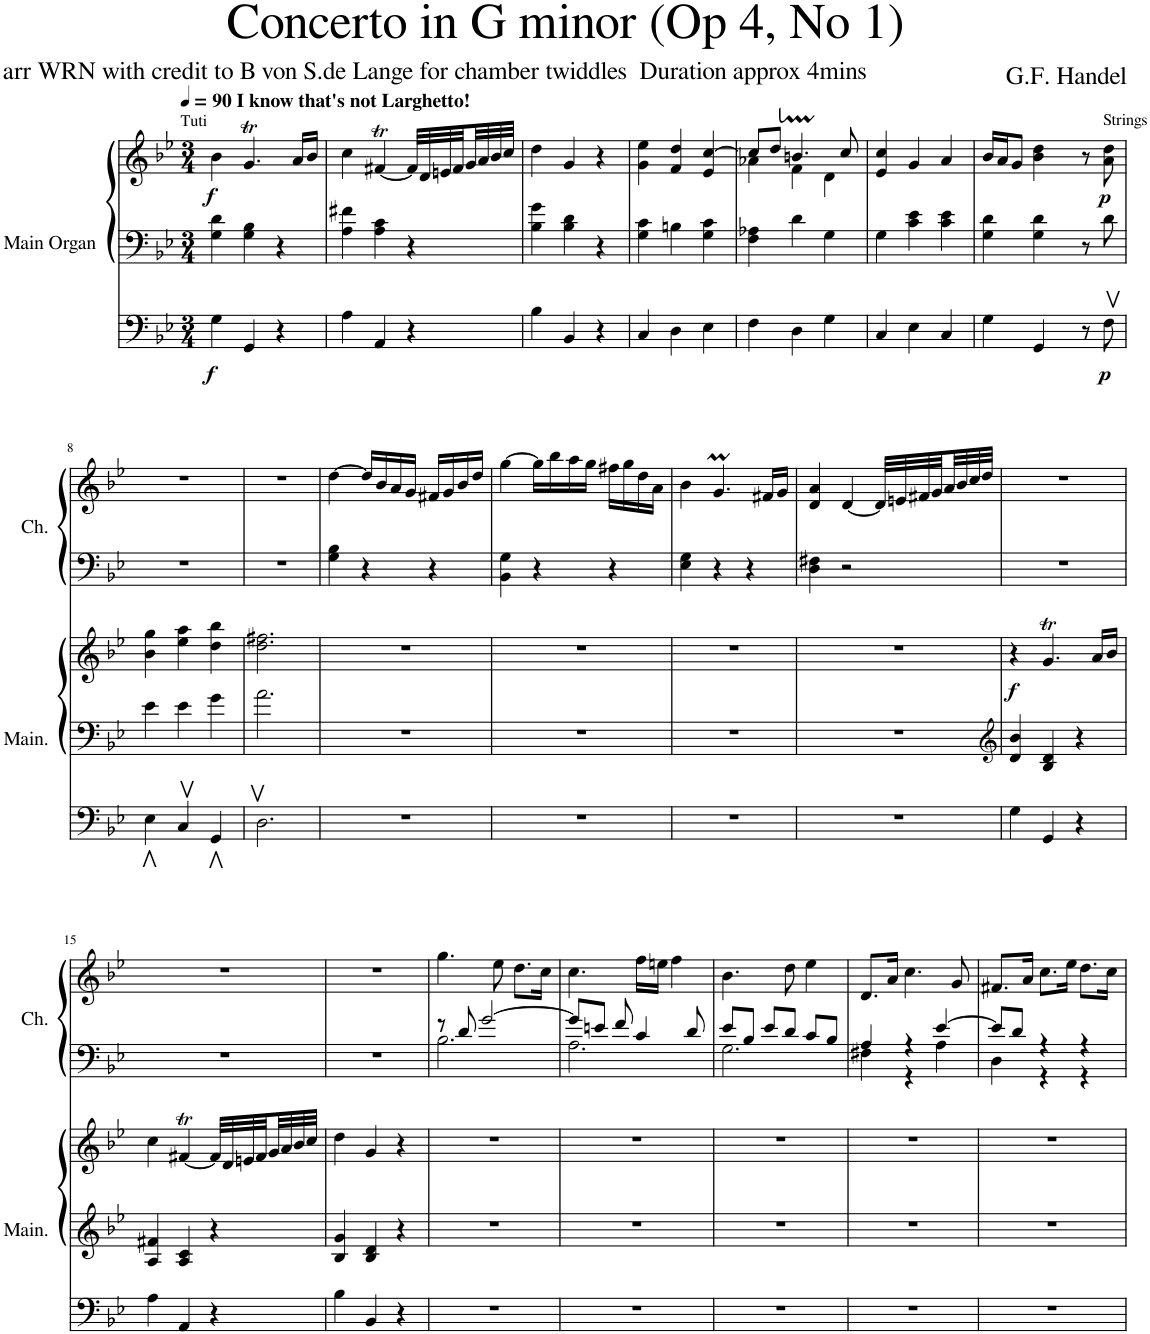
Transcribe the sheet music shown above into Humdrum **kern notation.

**kern	**kern	**kern	**dynam	**kern	**kern
*part2	*part2	*part2	*part2	*part1	*part1
*staff5	*staff4	*staff3	*staff3/4/5	*staff2	*staff1
*I"Main Organ	*	*	*	*I"Choir Organ	*
*I'Main.	*	*	*	*I'Ch.	*
*clefF4	*clefF4	*clefG2	*	*clefF4	*clefG2
*k[b-e-]	*k[b-e-]	*k[b-e-]	*	*k[b-e-]	*k[b-e-]
*M3/4	*M3/4	*M3/4	*	*M3/4	*M3/4
*MM90	*MM90	*MM90	*	*MM90	*MM90
=1	=1	=1	=1	=1	=1
!	!	!	!	!	!LO:TX:a:B:t=I know that's not Larghetto!
!	!	!LO:TX:a:t=Tuti	!	!	!
!	!	!	!LO:DY:b=3	!	!
!	!	!	!LO:DY:n=1:b	!	!
4G\	4G\ 4d\	4b-\	f f	2.r	2.r
4GG/	4G\ 4B-\	4.gT/	.	.	.
4r	4r	.	.	.	.
.	.	16a/LL	.	.	.
.	.	16b-/JJ	.	.	.
=2	=2	=2	=2	=2	=2
4A\	4A\ 4f#X\	4cc\	.	2.r	2.r
4AA/	4A\ 4c\	[4f#Xt/	.	.	.
4r	4r	32f#/LLL]	.	.	.
.	.	32d/	.	.	.
.	.	32en/	.	.	.
.	.	32f#/	.	.	.
.	.	32g/	.	.	.
.	.	32a/	.	.	.
.	.	32b-/	.	.	.
.	.	32cc/JJJ	.	.	.
=3	=3	=3	=3	=3	=3
4B-\	4B-\ 4g\	4dd\	.	2.r	2.r
4BB-/	4B-\ 4d\	4g/	.	.	.
4r	4r	4r	.	.	.
=4	=4	=4	=4	=4	=4
4C/	4G\ 4c\	4g\ 4ee-\	.	2.r	2.r
4D\	4Bn\	4f/ 4dd/	.	.	.
4E-\	4G\ 4c\	4e-/ [4cc/	.	.	.
=5	=5	=5	=5	=5	=5
*	*	*^	*	*	*
4F\	4F\ 4A-X\	8cc/L]	4a-X\	.	2.r	2.r
.	.	8dd/J	.	.	.	.
4D\	4d\	4.bnm/	4f\	.	.	.
4G\	4G\	.	4d\	.	.	.
.	.	8cc/	.	.	.	.
*	*	*v	*v	*	*	*
=6	=6	=6	=6	=6	=6
4C/	4G\	4e-/ 4cc/	.	2.r	2.r
4E-\	4c\ 4e-\	4g/	.	.	.
4C/	4c\ 4e-\	4a/	.	.	.
=7	=7	=7	=7	=7	=7
4G\	4G\ 4d\	16b-/LL	.	2.r	2.r
.	.	16a/J	.	.	.
.	.	8g/J	.	.	.
4GG/	4G\ 4d\	4b-\ 4dd\	.	.	.
8r	8r	8r	.	.	.
!	!	!LO:TX:a:t=Strings	!	!	!
!	!	!	!LO:DY:b=3	!	!
!	!	!	!LO:DY:n=1:b	!	!
8F\	8d\	8a\ 8dd\	p p	.	.
!!LO:LB:g=z
=8	=8	=8	=8	=8	=8
4E-\	4e-\	4b-\ 4gg\	.	2.r	2.r
4C/	4e-\	4ee-\ 4aa\	.	.	.
4GG/	4g\	4dd\ 4bb-\	.	.	.
=9	=9	=9	=9	=9	=9
2.D\	2.a\	2.dd\ 2.ff#X\	.	2.r	2.r
=10	=10	=10	=10	=10	=10
2.r	2.r	2.r	.	4G\ 4B-\	[4dd\
.	.	.	.	4r	16dd/LL]
.	.	.	.	.	16b-/
.	.	.	.	.	16a/
.	.	.	.	.	16g/JJ
.	.	.	.	4r	16f#X/LL
.	.	.	.	.	16g/
.	.	.	.	.	16b-/
.	.	.	.	.	16dd/JJ
=11	=11	=11	=11	=11	=11
2.r	2.r	2.r	.	4BB-\ 4G\	[4gg\
.	.	.	.	4r	16gg\LL]
.	.	.	.	.	16bb-\
.	.	.	.	.	16aa\
.	.	.	.	.	16gg\JJ
.	.	.	.	4r	16ff#X\LL
.	.	.	.	.	16gg\
.	.	.	.	.	16dd\
.	.	.	.	.	16a\JJ
=12	=12	=12	=12	=12	=12
2.r	2.r	2.r	.	4E-\ 4G\	4b-\
.	.	.	.	4r	4.gM/
.	.	.	.	4r	.
.	.	.	.	.	16f#X/LL
.	.	.	.	.	16g/JJ
=13	=13	=13	=13	=13	=13
2.r	2.r	2.r	.	4D\ 4F#X\	4d/ 4a/
.	.	.	.	2r	[4d/
.	.	.	.	.	32d/LLL]
.	.	.	.	.	32en/
.	.	.	.	.	32f#X/
.	.	.	.	.	32g/
.	.	.	.	.	32a/
.	.	.	.	.	32b-/
.	.	.	.	.	32cc/
.	.	.	.	.	32dd/JJJ
=14	=14	=14	=14	=14	=14
*	*clefG2	*	*	*	*
!	!	!	!LO:DY:b	!	!
4G\	4d/ 4b-/	4r	f	2.r	2.r
4GG/	4B-/ 4d/	4.gT/	.	.	.
4r	4r	.	.	.	.
.	.	16a/LL	.	.	.
.	.	16b-/JJ	.	.	.
!!LO:LB:g=z
=15	=15	=15	=15	=15	=15
4A\	4A/ 4f#X/	4cc\	.	2.r	2.r
4AA/	4A/ 4c/	[4f#Xt/	.	.	.
4r	4r	32f#/LLL]	.	.	.
.	.	32d/	.	.	.
.	.	32en/	.	.	.
.	.	32f#/	.	.	.
.	.	32g/	.	.	.
.	.	32a/	.	.	.
.	.	32b-/	.	.	.
.	.	32cc/JJJ	.	.	.
=16	=16	=16	=16	=16	=16
4B-\	4B-/ 4g/	4dd\	.	2.r	2.r
4BB-/	4B-/ 4d/	4g/	.	.	.
4r	4r	4r	.	.	.
=17	=17	=17	=17	=17	=17
*	*	*	*	*^	*
2.r	2.r	2.r	.	8r	2.B-\	4.gg\
.	.	.	.	8d/	.	.
.	.	.	.	[2g/	.	.
.	.	.	.	.	.	8ee-\
.	.	.	.	.	.	8.dd\L
.	.	.	.	.	.	16cc\Jk
=18	=18	=18	=18	=18	=18	=18
2.r	2.r	2.r	.	8g/L]	2.A\	4.cc\
.	.	.	.	8en/J	.	.
.	.	.	.	8f/	.	.
.	.	.	.	4c/	.	16ff\LL
.	.	.	.	.	.	16een\JJ
.	.	.	.	.	.	4ff\
.	.	.	.	8d/	.	.
=19	=19	=19	=19	=19	=19	=19
2.r	2.r	2.r	.	8e-/L	2.G\	4.b-\
.	.	.	.	8B-/J	.	.
.	.	.	.	8e-/L	.	.
.	.	.	.	8d/J	.	8dd\
.	.	.	.	8c/L	.	4ee-\
.	.	.	.	8B-/J	.	.
=20	=20	=20	=20	=20	=20	=20
2.r	2.r	2.r	.	4A/	4F#X\	8.d/L
.	.	.	.	.	.	16a/Jk
.	.	.	.	4r	4r	4.cc\
.	.	.	.	[4e-/	4A\	.
.	.	.	.	.	.	8g/
=21	=21	=21	=21	=21	=21	=21
2.r	2.r	2.r	.	8e-/L]	4D\	8.f#X/L
.	.	.	.	8d/J	.	.
.	.	.	.	.	.	16a/Jk
.	.	.	.	4r	4r	8.cc\L
.	.	.	.	.	.	16ee-\Jk
.	.	.	.	4r	4r	8.dd\L
.	.	.	.	.	.	16cc\Jk
*	*	*	*	*v	*v	*
=	=	=	=	=	=
*-	*-	*-	*-	*-	*-
